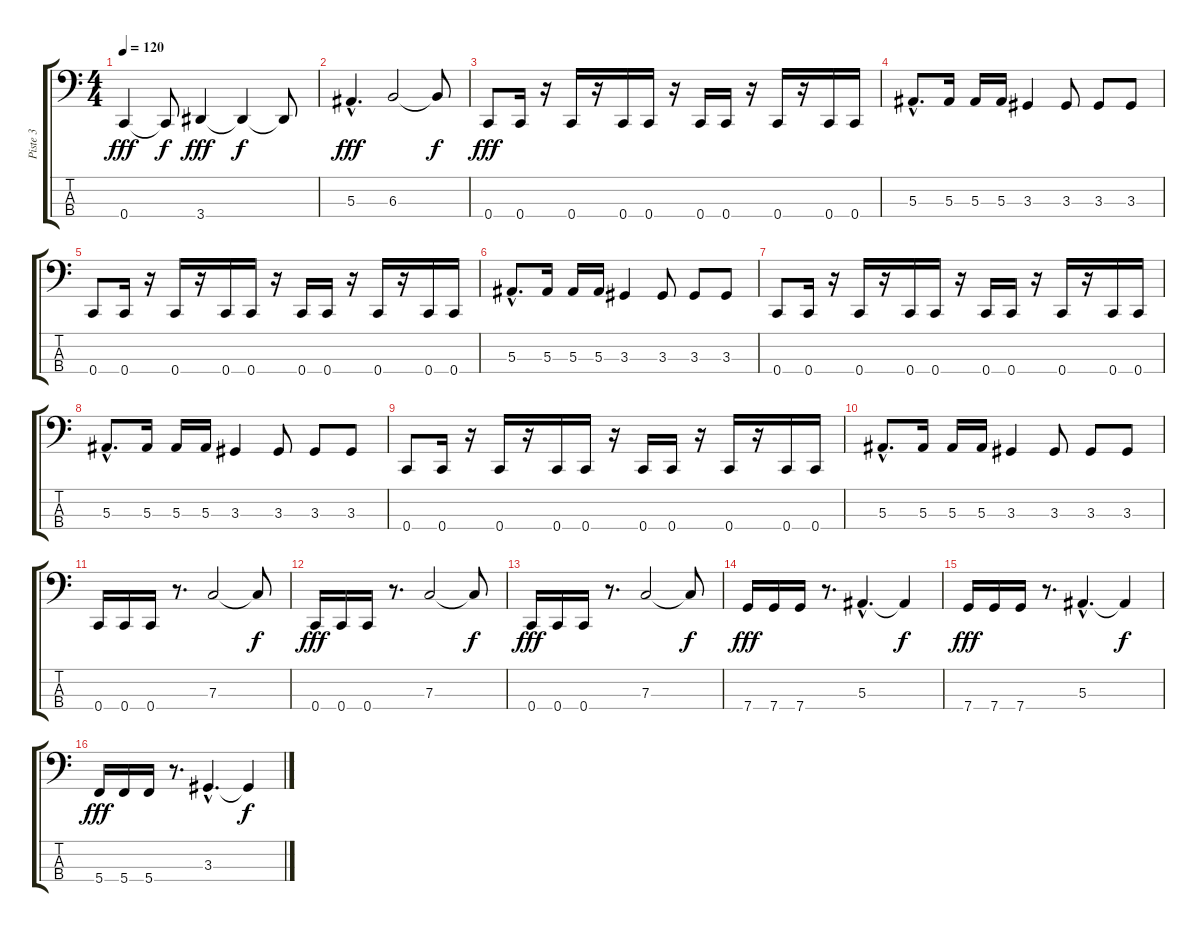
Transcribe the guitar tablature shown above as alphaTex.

\track ("Piste 3" "Piste 3") {instrument electricbassfinger}
\staff {score tabs}
\tuning (Eb2 Bb1 F1 C1) {hide}
\ts (4 4)
\tempo 120
\clef f4
\ks c
0.4.4{dy fff} 0.4{t}.8{dy f} 3.4.4{dy fff} 3.4{t}.4{dy f} 3.4{t}.8 |
5.3{hac}.4{d dy fff} 6.3.2 6.3{t}.8{dy f} |
0.4.8{dy fff} 0.4.16 r.16 0.4.16 r.16 0.4.16 0.4.16 r.16 0.4.16 0.4.16 r.16 0.4.16 r.16 0.4.16 0.4.16 |
5.3{hac}.8{d} 5.3.16 5.3.16 5.3.16 3.3.4 3.3.8 3.3.8 3.3.8 |
0.4.8 0.4.16 r.16 0.4.16 r.16 0.4.16 0.4.16 r.16 0.4.16 0.4.16 r.16 0.4.16 r.16 0.4.16 0.4.16 |
5.3{hac}.8{d} 5.3.16 5.3.16 5.3.16 3.3.4 3.3.8 3.3.8 3.3.8 |
0.4.8 0.4.16 r.16 0.4.16 r.16 0.4.16 0.4.16 r.16 0.4.16 0.4.16 r.16 0.4.16 r.16 0.4.16 0.4.16 |
5.3{hac}.8{d} 5.3.16 5.3.16 5.3.16 3.3.4 3.3.8 3.3.8 3.3.8 |
0.4.8 0.4.16 r.16 0.4.16 r.16 0.4.16 0.4.16 r.16 0.4.16 0.4.16 r.16 0.4.16 r.16 0.4.16 0.4.16 |
5.3{hac}.8{d} 5.3.16 5.3.16 5.3.16 3.3.4 3.3.8 3.3.8 3.3.8 |
0.4.16 0.4.16 0.4.16 r.8{d} 7.3.2 7.3{t}.8{dy f} |
0.4.16{dy fff} 0.4.16 0.4.16 r.8{d} 7.3.2 7.3{t}.8{dy f} |
0.4.16{dy fff} 0.4.16 0.4.16 r.8{d} 7.3.2 7.3{t}.8{dy f} |
7.4.16{dy fff} 7.4.16 7.4.16 r.8{d} 5.3{hac}.4{d} 5.3{t}.4{dy f} |
7.4.16{dy fff} 7.4.16 7.4.16 r.8{d} 5.3{hac}.4{d} 5.3{t}.4{dy f} |
5.4.16{dy fff} 5.4.16 5.4.16 r.8{d} 3.3{hac}.4{d} 3.3{t}.4{dy f}
